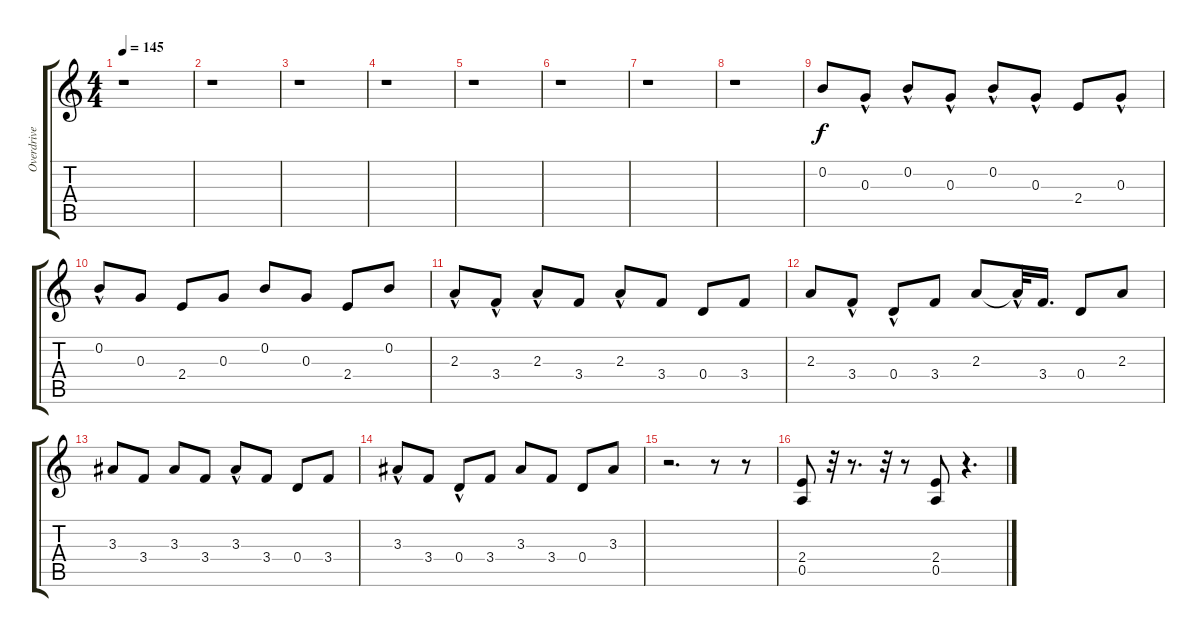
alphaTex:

\track ("Overdrive" "Overdrive") {instrument overdrivenguitar}
\staff {score tabs}
\tuning (E4 B3 G3 D3 A2 E2) {hide}
\ts (4 4)
\tempo 145
\clef g2
\ks c
r.1{dy fff} |
r.1 |
r.1 |
r.1 |
r.1 |
r.1 |
r.1 |
r.1 |
0.2.8{dy f volume 5} 0.3{hac}.8 0.2{hac}.8 0.3{hac}.8 0.2{hac}.8 0.3{hac}.8 2.4.8 0.3{hac}.8 |
0.2{hac}.8 0.3.8 2.4.8 0.3.8 0.2.8 0.3.8 2.4.8 0.2.8 |
2.3{hac}.8 3.4{hac}.8 2.3{hac}.8{volume 5} 3.4.8 2.3{hac}.8 3.4.8 0.4.8 3.4.8 |
2.3.8 3.4{hac}.8 0.4{hac}.8 3.4.8 2.3.8{volume 6} 2.3{hac t}.32 3.4.16{d} 0.4.8 2.3.8 |
3.3.8 3.4.8 3.3.8 3.4.8 3.3{hac}.8 3.4.8 0.4.8 3.4.8 |
3.3{hac}.8{volume 6} 3.4.8 0.4{hac}.8{volume 6} 3.4.8 3.3.8 3.4.8 0.4.8 3.3.8 |
r.2{d} r.8 r.8{volume 11} |
(2.4 0.5).8 r.32 r.8{d} r.32 r.8{volume 11 balance 8} (2.4 0.5).8 r.4{d}
